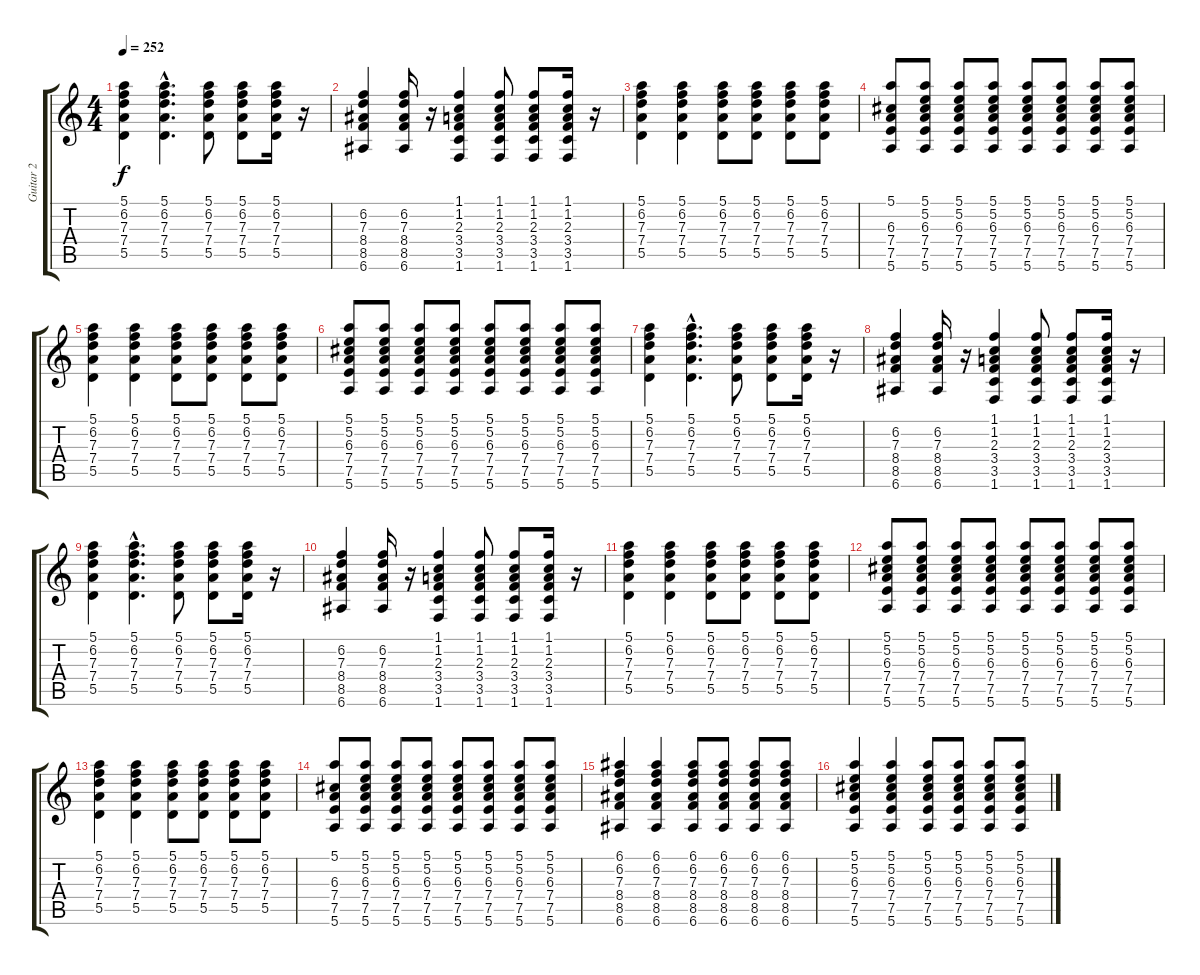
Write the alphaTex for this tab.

\track ("Guitar 2" "Guitar 2") {instrument distortionguitar}
\staff {score tabs}
\tuning (E4 B3 G3 D3 A2 E2) {hide}
\ts (4 4)
\tempo 252
\clef g2
\ks c
(5.1 6.2 7.3 7.4 5.5).4{dy f} (5.1{hac} 6.2{hac} 7.3{hac} 7.4{hac} 5.5{hac}).4{d} (5.1 6.2 7.3 7.4 5.5).8 (5.1 6.2 7.3 7.4 5.5).8 (5.1 6.2 7.3 7.4 5.5).16 r.16 |
(6.2 7.3 8.4 8.5 6.6).4 (6.2 7.3 8.4 8.5 6.6).16 r.16 (1.1 1.2 2.3 3.4 3.5 1.6).4 (1.1 1.2 2.3 3.4 3.5 1.6).8 (1.1 1.2 2.3 3.4 3.5 1.6).8 (1.1 1.2 2.3 3.4 3.5 1.6).16 r.16 |
(5.1 6.2 7.3 7.4 5.5).4 (5.1 6.2 7.3 7.4 5.5).4 (5.1 6.2 7.3 7.4 5.5).8 (5.1 6.2 7.3 7.4 5.5).8 (5.1 6.2 7.3 7.4 5.5).8 (5.1 6.2 7.3 7.4 5.5).8 |
(5.1 6.3 7.4 7.5 5.6).8 (5.1 5.2 6.3 7.4 7.5 5.6).8 (5.1 5.2 6.3 7.4 7.5 5.6).8 (5.1 5.2 6.3 7.4 7.5 5.6).8 (5.1 5.2 6.3 7.4 7.5 5.6).8 (5.1 5.2 6.3 7.4 7.5 5.6).8 (5.1 5.2 6.3 7.4 7.5 5.6).8 (5.1 5.2 6.3 7.4 7.5 5.6).8 |
(5.1 6.2 7.3 7.4 5.5).4 (5.1 6.2 7.3 7.4 5.5).4 (5.1 6.2 7.3 7.4 5.5).8 (5.1 6.2 7.3 7.4 5.5).8 (5.1 6.2 7.3 7.4 5.5).8 (5.1 6.2 7.3 7.4 5.5).8 |
(5.1 5.2 6.3 7.4 7.5 5.6).8 (5.1 5.2 6.3 7.4 7.5 5.6).8 (5.1 5.2 6.3 7.4 7.5 5.6).8 (5.1 5.2 6.3 7.4 7.5 5.6).8 (5.1 5.2 6.3 7.4 7.5 5.6).8 (5.1 5.2 6.3 7.4 7.5 5.6).8 (5.1 5.2 6.3 7.4 7.5 5.6).8 (5.1 5.2 6.3 7.4 7.5 5.6).8 |
(5.1 6.2 7.3 7.4 5.5).4 (5.1{hac} 6.2{hac} 7.3{hac} 7.4{hac} 5.5{hac}).4{d} (5.1 6.2 7.3 7.4 5.5).8 (5.1 6.2 7.3 7.4 5.5).8 (5.1 6.2 7.3 7.4 5.5).16 r.16 |
(6.2 7.3 8.4 8.5 6.6).4 (6.2 7.3 8.4 8.5 6.6).16 r.16 (1.1 1.2 2.3 3.4 3.5 1.6).4 (1.1 1.2 2.3 3.4 3.5 1.6).8 (1.1 1.2 2.3 3.4 3.5 1.6).8 (1.1 1.2 2.3 3.4 3.5 1.6).16 r.16 |
(5.1 6.2 7.3 7.4 5.5).4 (5.1{hac} 6.2{hac} 7.3{hac} 7.4{hac} 5.5{hac}).4{d} (5.1 6.2 7.3 7.4 5.5).8 (5.1 6.2 7.3 7.4 5.5).8 (5.1 6.2 7.3 7.4 5.5).16 r.16 |
(6.2 7.3 8.4 8.5 6.6).4 (6.2 7.3 8.4 8.5 6.6).16 r.16 (1.1 1.2 2.3 3.4 3.5 1.6).4 (1.1 1.2 2.3 3.4 3.5 1.6).8 (1.1 1.2 2.3 3.4 3.5 1.6).8 (1.1 1.2 2.3 3.4 3.5 1.6).16 r.16 |
(5.1 6.2 7.3 7.4 5.5).4 (5.1 6.2 7.3 7.4 5.5).4 (5.1 6.2 7.3 7.4 5.5).8 (5.1 6.2 7.3 7.4 5.5).8 (5.1 6.2 7.3 7.4 5.5).8 (5.1 6.2 7.3 7.4 5.5).8 |
(5.1 5.2 6.3 7.4 7.5 5.6).8 (5.1 5.2 6.3 7.4 7.5 5.6).8 (5.1 5.2 6.3 7.4 7.5 5.6).8 (5.1 5.2 6.3 7.4 7.5 5.6).8 (5.1 5.2 6.3 7.4 7.5 5.6).8 (5.1 5.2 6.3 7.4 7.5 5.6).8 (5.1 5.2 6.3 7.4 7.5 5.6).8 (5.1 5.2 6.3 7.4 7.5 5.6).8 |
(5.1 6.2 7.3 7.4 5.5).4 (5.1 6.2 7.3 7.4 5.5).4 (5.1 6.2 7.3 7.4 5.5).8 (5.1 6.2 7.3 7.4 5.5).8 (5.1 6.2 7.3 7.4 5.5).8 (5.1 6.2 7.3 7.4 5.5).8 |
(5.1 6.3 7.4 7.5 5.6).8 (5.1 5.2 6.3 7.4 7.5 5.6).8 (5.1 5.2 6.3 7.4 7.5 5.6).8 (5.1 5.2 6.3 7.4 7.5 5.6).8 (5.1 5.2 6.3 7.4 7.5 5.6).8 (5.1 5.2 6.3 7.4 7.5 5.6).8 (5.1 5.2 6.3 7.4 7.5 5.6).8 (5.1 5.2 6.3 7.4 7.5 5.6).8 |
(6.1 6.2 7.3 8.4 8.5 6.6).4 (6.1 6.2 7.3 8.4 8.5 6.6).4 (6.1 6.2 7.3 8.4 8.5 6.6).8 (6.1 6.2 7.3 8.4 8.5 6.6).8 (6.1 6.2 7.3 8.4 8.5 6.6).8 (6.1 6.2 7.3 8.4 8.5 6.6).8 |
(5.1 5.2 6.3 7.4 7.5 5.6).4 (5.1 5.2 6.3 7.4 7.5 5.6).4 (5.1 5.2 6.3 7.4 7.5 5.6).8 (5.1 5.2 6.3 7.4 7.5 5.6).8 (5.1 5.2 6.3 7.4 7.5 5.6).8 (5.1 5.2 6.3 7.4 7.5 5.6).8
